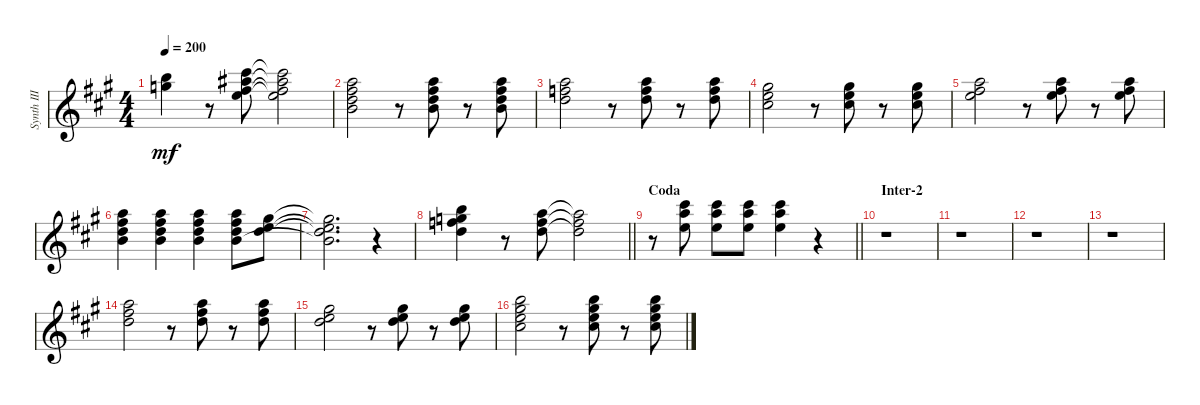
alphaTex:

\track ("Synth III" "Synth III") {instrument synthbrass1}
\staff {score}
\tuning (E4 B3 G3 D3 A2 E2 B1) {hide}
\ts (4 4)
\tempo 200
\clef g2
\ks a
(15.1 24.2).4{dy mf} r.8 (21.1 23.2 23.3 26.4).8 (21.1{t} 23.2{t} 23.3{t} 26.4{t}).2 |
(17.1 19.2 19.3 21.4).2 r.8 (17.1 19.2 19.3 21.4).8 r.8 (17.1 19.2 19.3 21.4).8 |
(17.1 18.2 19.3).2 r.8 (17.1 18.2 19.3).8 r.8 (17.1 18.2 19.3).8 |
(9.1 17.2 25.3).2 r.8 (9.1 17.2 25.3).8 r.8 (9.1 17.2 25.3).8 |
(12.1 19.2 26.3).2 r.8 (12.1 19.2 26.3).8 r.8 (12.1 19.2 26.3).8 |
(17.1 19.2 19.3 21.4).4 (17.1 19.2 19.3 21.4).4 (17.1 19.2 19.3 21.4).4 (17.1 19.2 19.3 21.4).8 (10.1 17.2 25.3).8 |
(10.1{t} 17.2{t} 25.3{t} 21.4{t}).2{d} r.4 |
\barLineRight lightlight
(19.1 20.2 22.3 24.4).4 r.8 (10.1 18.2 26.3).8 (10.1{t} 18.2{t} 26.3{t}).2 |
\section ("" "Coda")
\barLineRight lightlight
r.8 (12.1 22.2 30.3).8 (12.1 22.2 30.3).8 (12.1 22.2 30.3).8 (12.1 22.2 30.3).4 r.4 |
\section ("" "Inter-2")
r.1 |
r.1 |
r.1 |
r.1 |
(10.1 19.2 26.3).2 r.8 (10.1 19.2 26.3).8 r.8 (10.1 19.2 26.3).8 |
(12.1 15.2 25.3).2 r.8 (12.1 15.2 25.3).8 r.8 (12.1 15.2 25.3).8 |
(19.1 21.2 21.3 23.4).2 r.8 (19.1 21.2 21.3 23.4).8 r.8 (19.1 21.2 21.3 23.4).8
